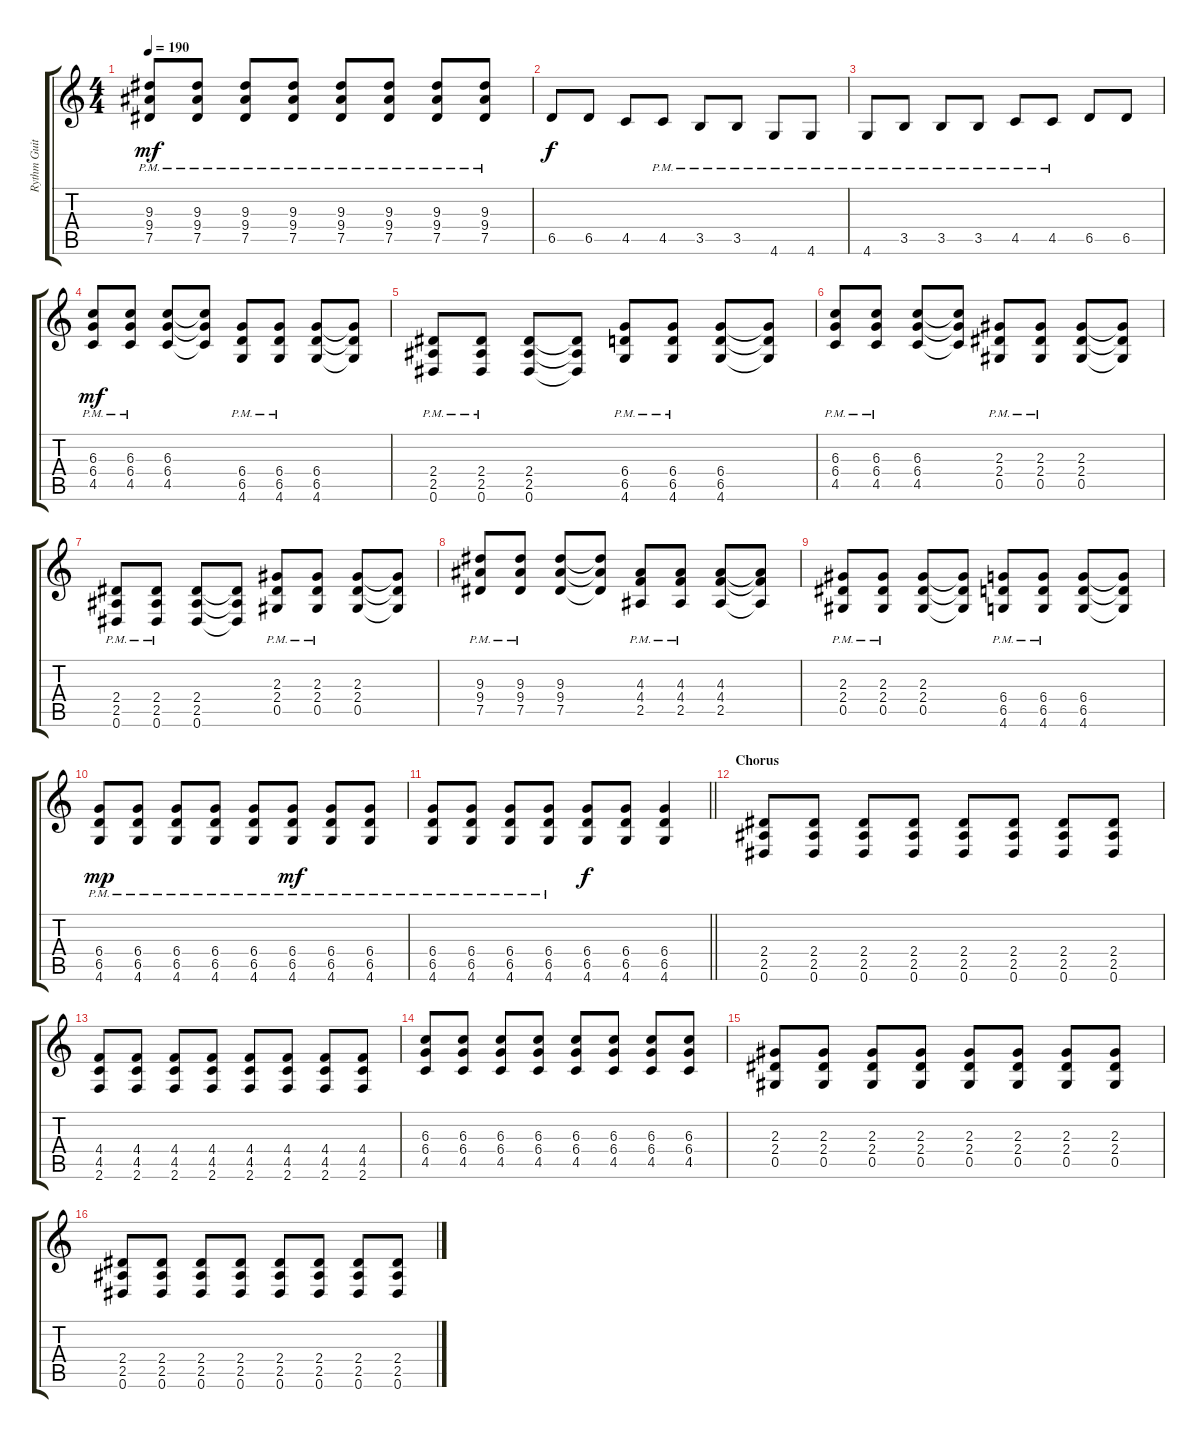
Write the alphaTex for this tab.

\track ("Rythm Guitar B" "Rythm Guit") {instrument distortionguitar}
\staff {score tabs}
\tuning (Eb4 Bb3 Gb3 Db3 Ab2 Eb2) {hide}
\ts (4 4)
\tempo 190
\clef g2
\ks c
(9.3{pm} 9.4{pm} 7.5{pm}).8{dy mf} (9.3{pm} 9.4{pm} 7.5{pm}).8 (9.3{pm} 9.4{pm} 7.5{pm}).8 (9.3{pm} 9.4{pm} 7.5{pm}).8 (9.3{pm} 9.4{pm} 7.5{pm}).8 (9.3{pm} 9.4{pm} 7.5{pm}).8 (9.3{pm} 9.4{pm} 7.5{pm}).8 (9.3{pm} 9.4{pm} 7.5{pm}).8 |
6.5.8{dy f} 6.5.8 4.5.8 4.5{pm}.8 3.5{pm}.8 3.5{pm}.8 4.6{pm}.8 4.6{pm}.8 |
4.6{pm}.8 3.5{pm}.8 3.5{pm}.8 3.5{pm}.8 4.5{pm}.8 4.5{pm}.8 6.5.8 6.5.8 |
(6.3{pm} 6.4{pm} 4.5{pm}).8{dy mf} (6.3{pm} 6.4{pm} 4.5{pm}).8 (6.3 6.4 4.5).8 (6.3{t} 6.4{t} 4.5{t}).8 (6.4{pm} 6.5{pm} 4.6{pm}).8 (6.4{pm} 6.5{pm} 4.6{pm}).8 (6.4 6.5 4.6).8 (6.4{t} 6.5{t} 4.6{t}).8 |
(2.4{pm} 2.5{pm} 0.6{pm}).8 (2.4{pm} 2.5{pm} 0.6{pm}).8 (2.4 2.5 0.6).8 (2.4{t} 2.5{t} 0.6{t}).8 (6.4{pm} 6.5{pm} 4.6{pm}).8 (6.4{pm} 6.5{pm} 4.6{pm}).8 (6.4 6.5 4.6).8 (6.4{t} 6.5{t} 4.6{t}).8 |
(6.3{pm} 6.4{pm} 4.5{pm}).8 (6.3{pm} 6.4{pm} 4.5{pm}).8 (6.3 6.4 4.5).8 (6.3{t} 6.4{t} 4.5{t}).8 (2.3{pm} 2.4{pm} 0.5{pm}).8 (2.3{pm} 2.4{pm} 0.5{pm}).8 (2.3 2.4 0.5).8 (2.3{t} 2.4{t} 0.5{t}).8 |
(2.4{pm} 2.5{pm} 0.6{pm}).8 (2.4{pm} 2.5{pm} 0.6{pm}).8 (2.4 2.5 0.6).8 (2.4{t} 2.5{t} 0.6{t}).8 (2.3{pm} 2.4{pm} 0.5{pm}).8 (2.3{pm} 2.4{pm} 0.5{pm}).8 (2.3 2.4 0.5).8 (2.3{t} 2.4{t} 0.5{t}).8 |
(9.3{pm} 9.4{pm} 7.5{pm}).8 (9.3{pm} 9.4{pm} 7.5{pm}).8 (9.3 9.4 7.5).8 (9.3{t} 9.4{t} 7.5{t}).8 (4.3{pm} 4.4{pm} 2.5{pm}).8 (4.3{pm} 4.4{pm} 2.5{pm}).8 (4.3 4.4 2.5).8 (4.3{t} 4.4{t} 2.5{t}).8 |
(2.3{pm} 2.4{pm} 0.5{pm}).8 (2.3{pm} 2.4{pm} 0.5{pm}).8 (2.3 2.4 0.5).8 (2.3{t} 2.4{t} 0.5{t}).8 (6.4{pm} 6.5{pm} 4.6{pm}).8 (6.4{pm} 6.5{pm} 4.6{pm}).8 (6.4 6.5 4.6).8 (6.4{t} 6.5{t} 4.6{t}).8 |
(6.4{pm} 6.5{pm} 4.6{pm}).8{dy mp} (6.4{pm} 6.5{pm} 4.6{pm}).8 (6.4{pm} 6.5{pm} 4.6{pm}).8 (6.4{pm} 6.5{pm} 4.6{pm}).8 (6.4{pm} 6.5{pm} 4.6{pm}).8 (6.4{pm} 6.5{pm} 4.6{pm}).8{dy mf} (6.4{pm} 6.5{pm} 4.6{pm}).8 (6.4{pm} 6.5{pm} 4.6{pm}).8 |
\barLineRight lightlight
(6.4{pm} 6.5{pm} 4.6{pm}).8 (6.4{pm} 6.5{pm} 4.6{pm}).8 (6.4{pm} 6.5{pm} 4.6{pm}).8 (6.4{pm} 6.5{pm} 4.6{pm}).8 (6.4 6.5 4.6).8{dy f} (6.4 6.5 4.6).8 (6.4 6.5 4.6).4 |
\section ("" "Chorus ")
(2.4 2.5 0.6).8 (2.4 2.5 0.6).8 (2.4 2.5 0.6).8 (2.4 2.5 0.6).8 (2.4 2.5 0.6).8 (2.4 2.5 0.6).8 (2.4 2.5 0.6).8 (2.4 2.5 0.6).8 |
(4.4 4.5 2.6).8 (4.4 4.5 2.6).8 (4.4 4.5 2.6).8 (4.4 4.5 2.6).8 (4.4 4.5 2.6).8 (4.4 4.5 2.6).8 (4.4 4.5 2.6).8 (4.4 4.5 2.6).8 |
(6.3 6.4 4.5).8 (6.3 6.4 4.5).8 (6.3 6.4 4.5).8 (6.3 6.4 4.5).8 (6.3 6.4 4.5).8 (6.3 6.4 4.5).8 (6.3 6.4 4.5).8 (6.3 6.4 4.5).8 |
(2.3 2.4 0.5).8 (2.3 2.4 0.5).8 (2.3 2.4 0.5).8 (2.3 2.4 0.5).8 (2.3 2.4 0.5).8 (2.3 2.4 0.5).8 (2.3 2.4 0.5).8 (2.3 2.4 0.5).8 |
(2.4 2.5 0.6).8 (2.4 2.5 0.6).8 (2.4 2.5 0.6).8 (2.4 2.5 0.6).8 (2.4 2.5 0.6).8 (2.4 2.5 0.6).8 (2.4 2.5 0.6).8 (2.4 2.5 0.6).8
